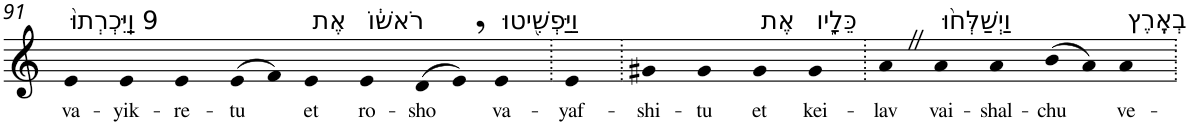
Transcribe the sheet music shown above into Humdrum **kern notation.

**kern	**text
*part1	*part1
*staff1	*staff1
*I"Piano	*
*I'Pno	*
!!LO:PB:g=z
*clefG2	*
*k[]	*
=91	=91
!LO:TX:a:t=9 וַֽיִּכְרְתוּ֙	!
!	!LO:LY:b
4e	va-
!	!LO:LY:b
4e	-yik-
!	!LO:LY:b
4e	-re-
!	!LO:LY:b
(>8e	-tu
8f)	.
!LO:TX:a:t=אֶת	!
!	!LO:LY:b
4e	et
!LO:TX:a:t=רֹאשׁ֔וֹ	!
!	!LO:LY:b
4e	ro-
!	!LO:LY:b
(>8d	-sho
8e,)	.
!LO:TX:a:t=וַיַּפְשִׁ֖יטוּ	!
!	!LO:LY:b
4e	va-
=92.	=92.
!	!LO:LY:b
4e	-yaf-
=93.	=93.
!	!LO:LY:b
4g#X	-shi-
!	!LO:LY:b
4g#	-tu
!LO:TX:a:t=אֶת	!
!	!LO:LY:b
4g#	et
!LO:TX:a:t=כֵּלָ֑יו	!
!	!LO:LY:b
4g#	kei-
=94.	=94.
!	!LO:LY:b
4aZ	-lav
!LO:TX:a:t=וַיְשַׁלְּח֨וּ	!
!	!LO:LY:b
4a	vai-
!	!LO:LY:b
4a	-shal-
!	!LO:LY:b
(>8b	-chu
8a)	.
!LO:TX:a:t=בְאֶֽרֶץ	!
!	!LO:LY:b
4a	ve-
=.	=.
*-	*-
